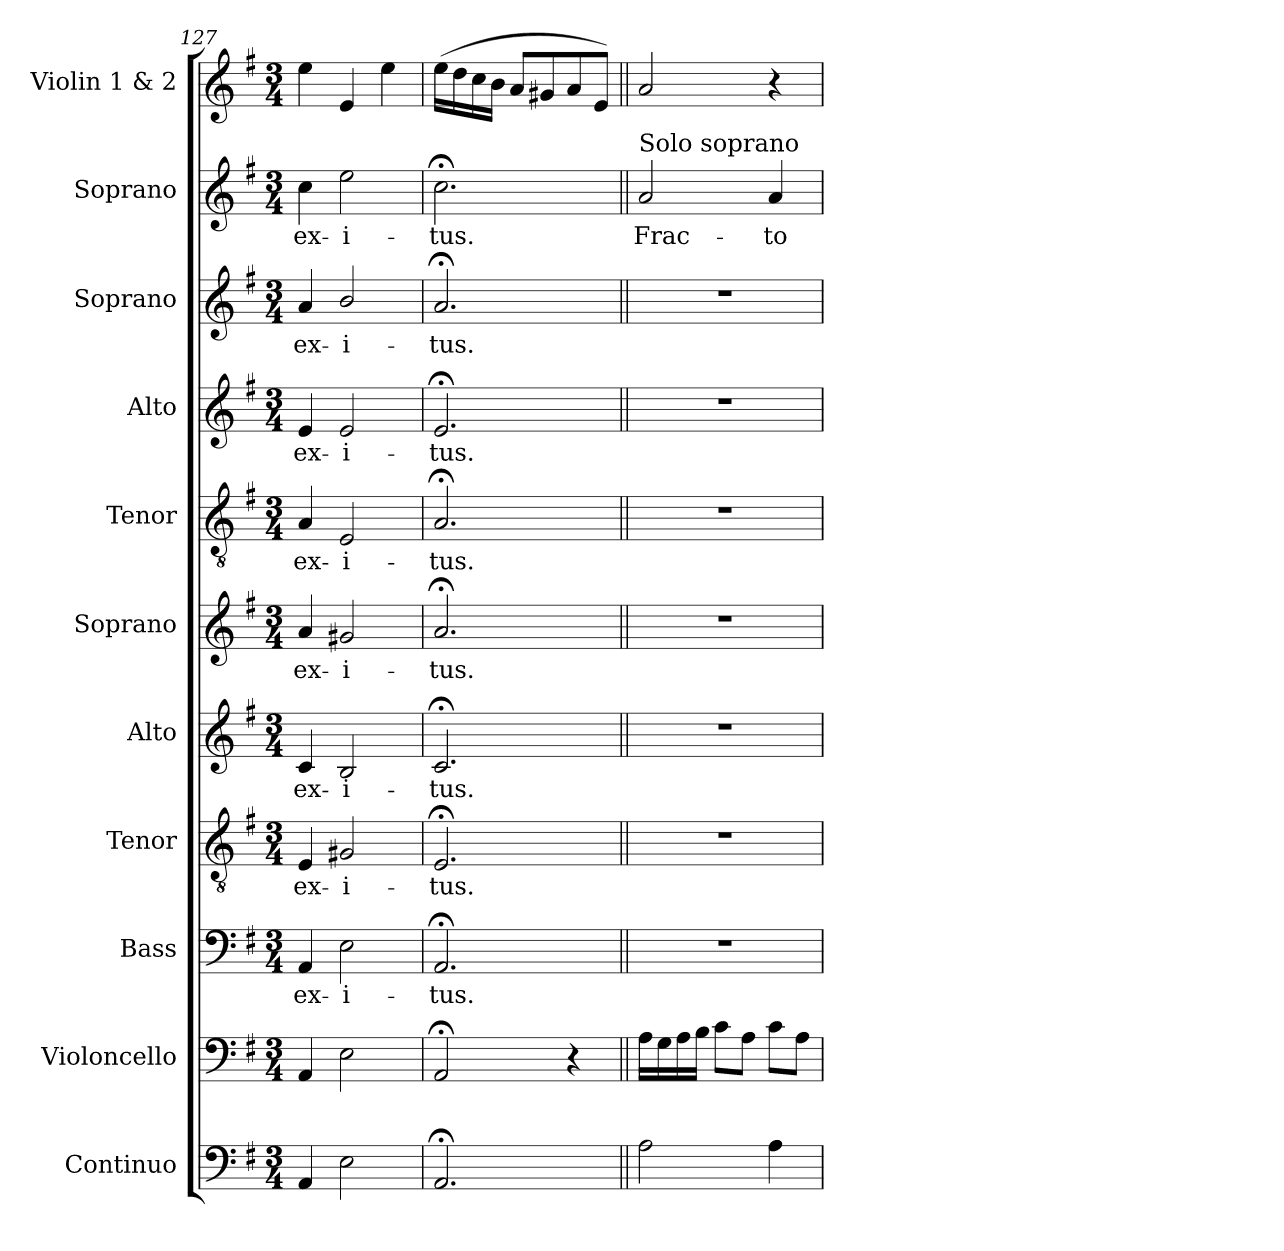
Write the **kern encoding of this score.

**kern	**kern	**kern	**text	**kern	**text	**kern	**text	**kern	**text	**kern	**text	**kern	**text	**kern	**text	**kern	**text	**kern
*part11	*part10	*part9	*part9	*part8	*part8	*part7	*part7	*part6	*part6	*part5	*part5	*part4	*part4	*part3	*part3	*part2	*part2	*part1
*staff11	*staff10	*staff9	*staff9	*staff8	*staff8	*staff7	*staff7	*staff6	*staff6	*staff5	*staff5	*staff4	*staff4	*staff3	*staff3	*staff2	*staff2	*staff1
*I"Continuo	*I"Violoncello	*I"Bass	*	*I"Tenor	*	*I"Alto	*	*I"Soprano	*	*I"Tenor	*	*I"Alto	*	*I"Soprano	*	*I"Soprano	*	*I"Violin 1 & 2
*I'Cont.	*I'Vc.	*I'B.	*	*I'T.	*	*I'A.	*	*I'S.	*	*I'T.	*	*I'A.	*	*I'S.	*	*I'S.	*	*I'Vln. 1/2
*clefF4	*clefF4	*clefF4	*	*clefGv2	*	*clefG2	*	*clefG2	*	*clefGv2	*	*clefG2	*	*clefG2	*	*clefG2	*	*clefG2
*	*	*	*	*ITrd7c12	*	*	*	*	*	*ITrd7c12	*	*	*	*	*	*	*	*
*k[f#]	*k[f#]	*k[f#]	*	*k[f#]	*	*k[f#]	*	*k[f#]	*	*k[f#]	*	*k[f#]	*	*k[f#]	*	*k[f#]	*	*k[f#]
*G:	*G:	*G:	*	*G:	*	*G:	*	*G:	*	*G:	*	*G:	*	*G:	*	*G:	*	*G:
*M3/4	*M3/4	*M3/4	*	*M3/4	*	*M3/4	*	*M3/4	*	*M3/4	*	*M3/4	*	*M3/4	*	*M3/4	*	*M3/4
=127	=127	=127	=127	=127	=127	=127	=127	=127	=127	=127	=127	=127	=127	=127	=127	=127	=127	=127
!	!	!	!LO:LY:b:color=#000000	!	!	!	!	!	!	!	!	!	!	!	!	!	!	!
!	!	!	!	!	!LO:LY:b:color=#000000	!	!	!	!	!	!	!	!	!	!	!	!	!
!	!	!	!	!	!	!	!LO:LY:b:color=#000000	!	!	!	!	!	!	!	!	!	!	!
!	!	!	!	!	!	!	!	!	!LO:LY:b:color=#000000	!	!	!	!	!	!	!	!	!
!	!	!	!	!	!	!	!	!	!	!	!LO:LY:b:color=#000000	!	!	!	!	!	!	!
!	!	!	!	!	!	!	!	!	!	!	!	!	!LO:LY:b:color=#000000	!	!	!	!	!
!	!	!	!	!	!	!	!	!	!	!	!	!	!	!	!LO:LY:b:color=#000000	!	!	!
!	!	!	!	!	!	!	!	!	!	!	!	!	!	!	!	!	!LO:LY:b:color=#000000	!
4AAi/	4AAi/	4AAi/	ex-	4EEi/	ex-	4ci/	ex-	4ai/	ex-	4AAi/	ex-	4ei/	ex-	4ai/	ex-	4cci\	ex-	4eei\
!	!	!	!LO:LY:b:color=#000000	!	!	!	!	!	!	!	!	!	!	!	!	!	!	!
!	!	!	!	!	!LO:LY:b:color=#000000	!	!	!	!	!	!	!	!	!	!	!	!	!
!	!	!	!	!	!	!	!LO:LY:b:color=#000000	!	!	!	!	!	!	!	!	!	!	!
!	!	!	!	!	!	!	!	!	!LO:LY:b:color=#000000	!	!	!	!	!	!	!	!	!
!	!	!	!	!	!	!	!	!	!	!	!LO:LY:b:color=#000000	!	!	!	!	!	!	!
!	!	!	!	!	!	!	!	!	!	!	!	!	!LO:LY:b:color=#000000	!	!	!	!	!
!	!	!	!	!	!	!	!	!	!	!	!	!	!	!	!LO:LY:b:color=#000000	!	!	!
!	!	!	!	!	!	!	!	!	!	!	!	!	!	!	!	!	!LO:LY:b:color=#000000	!
2Ei\	2Ei\	2Ei\	-i-	2GG#Xi/	-i-	2Bi/	-i-	2g#Xi/	-i-	2EEi/	-i-	2ei/	-i-	2bi/	-i-	2eei\	-i-	4ei/
.	.	.	.	.	.	.	.	.	.	.	.	.	.	.	.	.	.	4eei\
=128	=128	=128	=128	=128	=128	=128	=128	=128	=128	=128	=128	=128	=128	=128	=128	=128	=128	=128
!	!	!	!LO:LY:b:color=#000000	!	!	!	!	!	!	!	!	!	!	!	!	!	!	!
!	!	!	!	!	!LO:LY:b:color=#000000	!	!	!	!	!	!	!	!	!	!	!	!	!
!	!	!	!	!	!	!	!LO:LY:b:color=#000000	!	!	!	!	!	!	!	!	!	!	!
!	!	!	!	!	!	!	!	!	!LO:LY:b:color=#000000	!	!	!	!	!	!	!	!	!
!	!	!	!	!	!	!	!	!	!	!	!LO:LY:b:color=#000000	!	!	!	!	!	!	!
!	!	!	!	!	!	!	!	!	!	!	!	!	!LO:LY:b:color=#000000	!	!	!	!	!
!	!	!	!	!	!	!	!	!	!	!	!	!	!	!	!LO:LY:b:color=#000000	!	!	!
!	!	!	!	!	!	!	!	!	!	!	!	!	!	!	!	!	!LO:LY:b:color=#000000	!
2.AA;i/	2AA;i/	2.AA;i/	-tus.	2.EE;i/	-tus.	2.c;i/	-tus.	2.a;i/	-tus.	2.AA;i/	-tus.	2.e;i/	-tus.	2.a;i/	-tus.	2.cc;i\	-tus.	(16eei\LL
.	.	.	.	.	.	.	.	.	.	.	.	.	.	.	.	.	.	16ddi\
.	.	.	.	.	.	.	.	.	.	.	.	.	.	.	.	.	.	16cci\
.	.	.	.	.	.	.	.	.	.	.	.	.	.	.	.	.	.	16bi\JJ
.	.	.	.	.	.	.	.	.	.	.	.	.	.	.	.	.	.	8ai/L
.	.	.	.	.	.	.	.	.	.	.	.	.	.	.	.	.	.	8g#Xi/
.	4r	.	.	.	.	.	.	.	.	.	.	.	.	.	.	.	.	8ai/
.	.	.	.	.	.	.	.	.	.	.	.	.	.	.	.	.	.	8ei/J)
!!LO:LB:g=z
=129||	=129||	=129||	=129||	=129||	=129||	=129||	=129||	=129||	=129||	=129||	=129||	=129||	=129||	=129||	=129||	=129||	=129||	=129||
!	!	!LO:N:vis=1	!	!LO:N:vis=1	!	!LO:N:vis=1	!	!LO:N:vis=1	!	!LO:N:vis=1	!	!LO:N:vis=1	!	!LO:N:vis=1	!	!	!	!
!	!	!	!	!	!	!	!	!	!	!	!	!	!	!	!	!LO:TX:a:t=Solo soprano	!	!
!	!	!	!	!	!	!	!	!	!	!	!	!	!	!	!	!	!LO:LY:b:color=#000000	!
2Ai\	16Ai\LL	2.r	.	2.r	.	2.r	.	2.r	.	2.r	.	2.r	.	2.r	.	2ai/	Frac-	2ai/
.	16Gi\	.	.	.	.	.	.	.	.	.	.	.	.	.	.	.	.	.
.	16Ai\	.	.	.	.	.	.	.	.	.	.	.	.	.	.	.	.	.
.	16Bi\JJ	.	.	.	.	.	.	.	.	.	.	.	.	.	.	.	.	.
.	8ci\L	.	.	.	.	.	.	.	.	.	.	.	.	.	.	.	.	.
.	8Ai\J	.	.	.	.	.	.	.	.	.	.	.	.	.	.	.	.	.
!	!	!	!	!	!	!	!	!	!	!	!	!	!	!	!	!	!LO:LY:b:color=#000000	!
4Ai\	8ci\L	.	.	.	.	.	.	.	.	.	.	.	.	.	.	4ai/	-to	4r
.	8Ai\J	.	.	.	.	.	.	.	.	.	.	.	.	.	.	.	.	.
=	=	=	=	=	=	=	=	=	=	=	=	=	=	=	=	=	=	=
*-	*-	*-	*-	*-	*-	*-	*-	*-	*-	*-	*-	*-	*-	*-	*-	*-	*-	*-
